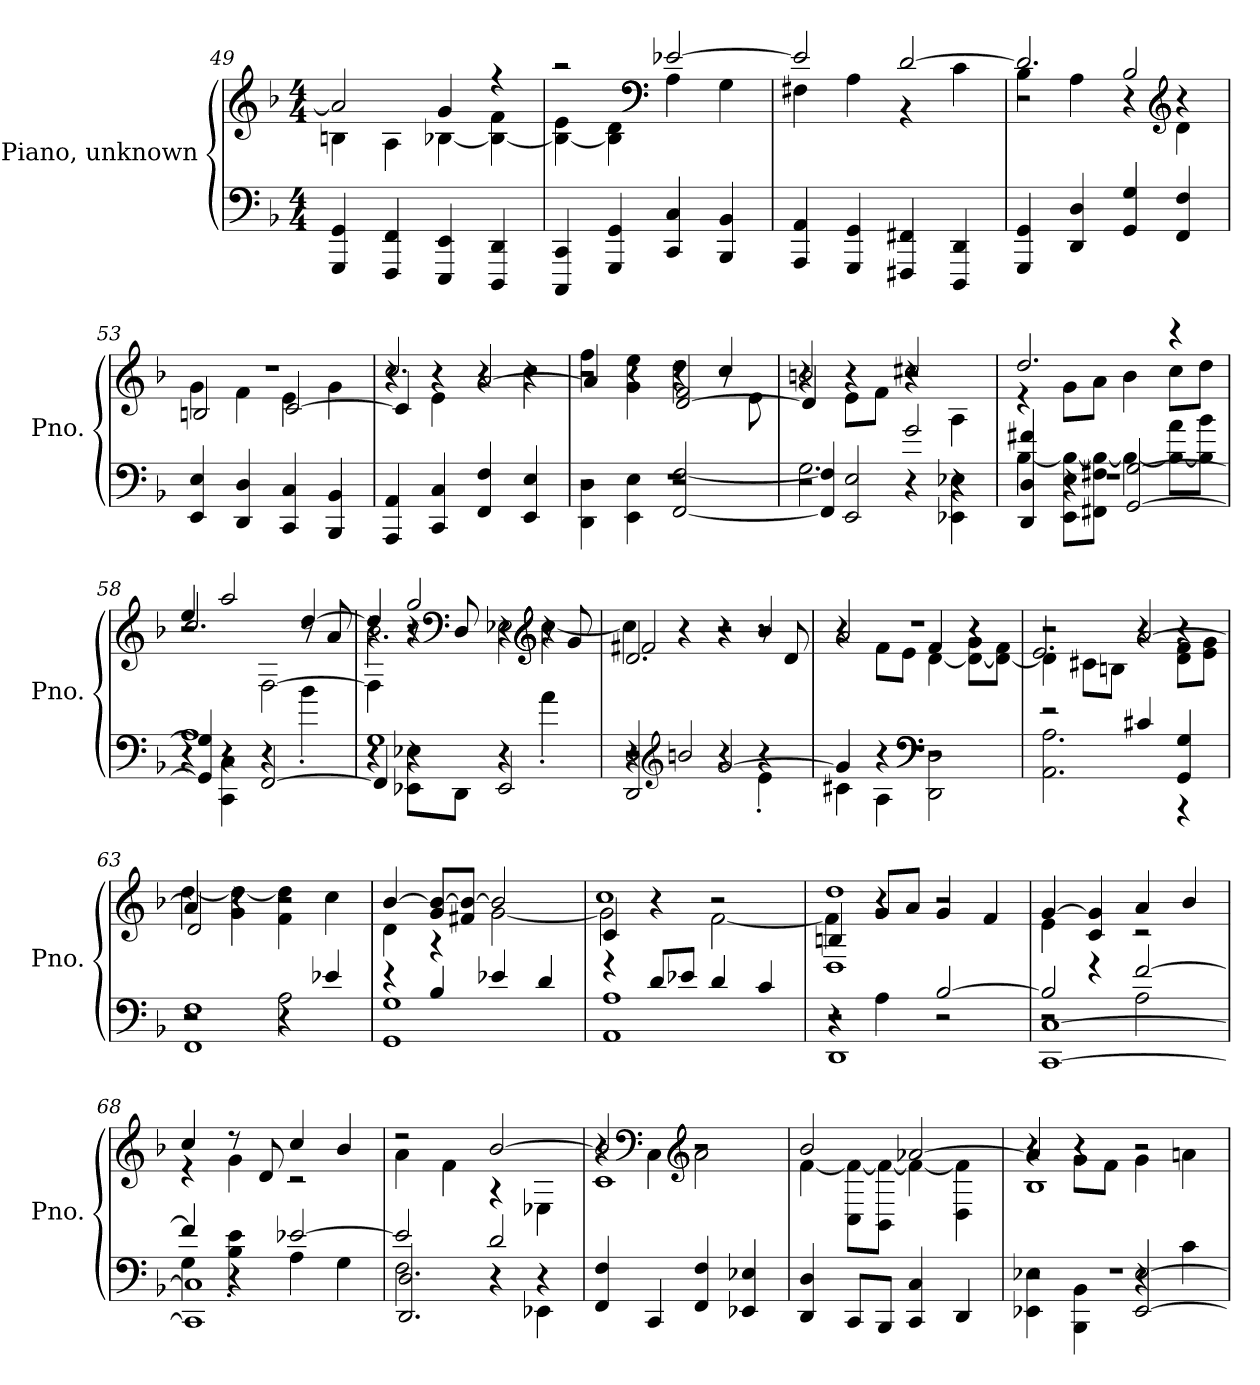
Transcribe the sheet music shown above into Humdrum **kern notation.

**kern	**kern
*part1	*part1
*staff2	*staff1
*I"Piano, unknown	*
*I'Pno.	*
*clefF4	*clefG2
*k[b-]	*k[b-]
*M4/4	*M4/4
=49	=49
*	*^
4GGG/ 4GG/	2a/]	4Bn\
4FFF/ 4FF/	.	4A\
4EEE/ 4EE/	4g/	[4B-X\
4DDD/ 4DD/	4r	4B-\_ 4f\
!!LO:LB:g=z	!!
=50	=50	=50
4CCC/ 4CC/	2r	4B-\_ 4e\
4GGG/ 4GG/	.	4B-\] 4d\
*	*clefF4	*
4CC/ 4C/	[2e-X/	4A\
4BBB-/ 4BB-/	.	4G\
=51	=51	=51
4AAA/ 4AA/	2e-/]	4F#X\
4GGG/ 4GG/	.	4A\
4FFF#X/ 4FF#X/	[2d/	4r
4DDD/ 4DD/	.	4c\
=52	=52	=52
*	*	*^
4GGG/ 4GG/	2.d/]	4B-\	2r
4DD/ 4D/	.	4A\	.
4GG/ 4G/	.	4r	2B-/
*	*clefG2	*	*
4FF/ 4F/	4r	4d\	.
=53	=53	=53	=53
4EE/ 4E/	1r	4g\	2Bn/
4DD/ 4D/	.	4f\	.
4CC/ 4C/	.	4e\	[2c/
4BBB-/ 4BB-/	.	4g\	.
=54	=54	=54	=54
4AAA/ 4AA/	2.cc/	4r	4c/]
4CC/ 4C/	.	4e\	4r
4FF/ 4F/	.	4r	[2a/
4EE/ 4E/	4r	4cc\	.
=55	=55	=55	=55
*^	*	*	*
*	*^	*	*	*
1r	2r	4DD\ 4D\	2r	4ff\	4a/]
.	.	4EE\ 4E\	.	4g\ 4ee\	4r
.	[2FF/ [2F/	2r	4r	4dd\	[2d/ 2f/
.	.	.	4cc/	8r	.
.	.	.	.	8e\	.
!!LO:LB:g=z	!!	!!
=56	=56	=56	=56	=56	=56
*	*	*^	*	*	*
2r	2.G\	4FF/] 4F/]	2r	2bn/	4r	4d/]
.	.	2EE/ 2E/	.	.	8e\L	4r
.	.	.	.	.	8f\J	.
2g/	.	.	4r	2cc#X/	4r	2r
.	4r	4r	4EE-X\ 4E-X\	.	4A\	.
*	*	*v	*v	*	*	*
*	*	*	*	*v	*v
=57	=57	=57	=57	=57
1r	[4B-\	4DD/ 4D/ 4f#X/	2.dd/	4r
.	8EE\ 8E\ 8B-\_L	4r	.	8g\L
.	8FF#X\ 8F#X\ 8B-\_J	.	.	8a\J
.	4B-\_	[2GG/ [2G/	.	4b-\
.	8B-\_ 8a\L	.	4r	8cc\L
.	8B-\] 8b-\J	.	.	8dd\J
=58	=58	=58	=58	=58
*	*	*	*	*^
1A	4r	4GG/] 4G/]	4ee/	2.cc/	2r
.	4CC\ 4C\	4r	2aa/	.	.
.	4r	[2FF/	.	.	[2F\
.	4b-'\	.	[4dd/	8r	.
.	.	.	.	8a/	.
=59	=59	=59	=59	=59	=59
*	*	*	*	*	*^
1G	4r	4FF/]	4dd/]	2.b-\	4r	4F\]
.	8EE-X\ 8E-X\L	4r	2gg/	.	8r	4r
*	*	*	*clefF4	*	*	*
.	8DD\J	.	.	.	8D/	.
.	4r	2EE-/	.	.	4r	2E-X\
*	*	*	*clefG2	*	*	*
.	4a'\	.	4r	[4cc\	8r	.
.	.	.	.	.	8g/	.
*	*	*	*	*	*v	*v
!!LO:LB:g=z
=60	=60	=60	=60	=60	=60
4r	2r	2DD/ 2D/	2.d/	4cc\]	2f#X/
*clefG2	*	*	*	*	*
2bn/	.	.	.	4r	.
.	4r	[2g/	.	2r	4r
4r	4e'\	.	4b-/	.	8r
.	.	.	.	.	8d/
=61	=61	=61	=61	=61	=61
1r	4c#X\	4g/]	1r	4r	2a/
.	4A\	4r	.	8f\L	.
.	.	.	.	8e\J	.
*clefF4	*	*	*	*	*
.	2DD\ 2D\	2r	.	[4d\	4f/
.	.	.	.	8d\_ 8g\L	4r
.	.	.	.	8d\_ 8f\J	.
*	*v	*v	*	*	*
=62	=62	=62	=62	=62
2r	2.AA\ 2.A\	2r	4d\]	2.e/
.	.	.	8c#X\L	.
.	.	.	8Bn\J	.
4c#X/	.	[2a/	4r	.
4GG/ 4G/	4r	.	8d\ 8f\L	4r
.	.	.	8e\ 8g\J	.
=63	=63	=63	=63	=63
*	*^	*	*	*
2r	2r	1FF 1F	4a/]	[4dd\	2d/
.	.	.	4r	4g\ 4dd\_	.
4r	2A\	.	2r	4f\ 4dd\]	2r
4e-X/	.	.	.	4cc\	.
*	*v	*v	*	*	*
*	*	*	*v	*v
!!LO:PB:g=z
=64	=64	=64	=64
4r	1GG 1G	[4b-/	4d\
4B-/	.	8g/ 8b-/_L	4r
.	.	8f#X/ 8b-/_J	.
4e-X/	.	2b-/]	[2g\
4d/	.	.	.
=65	=65	=65	=65
*	*	*	*^
4r	1AA 1A	4c/	2g\]	1cc
8d/L	.	4r	.	.
8e-X/J	.	.	.	.
4d/	.	2r	[2f\	.
4c/	.	.	.	.
=66	=66	=66	=66	=66
*	*^	*	*	*
2r	4r	1DD	4Bn/	4f\]	1D 1dd
.	4A\	.	8g/L	4r	.
.	.	.	8a/J	.	.
[2B-/	2r	.	4g/	2r	.
.	.	.	4f/	.	.
*	*	*	*	*v	*v
=67	=67	=67	=67	=67
2B-/]	2r	[1CC [1C	[4g/	4e\
.	.	.	4c/ 4g/]	4r
[2f/	2A\	.	4a/	2r
.	.	.	4b-/	.
=68	=68	=68	=68	=68
4f/]	4G\	1CC] 1C]	4cc/	4r
4r	4B-\' 4e\'	.	8r	4g\
.	.	.	8d/	.
[2e-X/	4A\	.	4cc/	2r
.	4G\	.	4b-/	.
=69	=69	=69	=69	=69
2e-/]	2F\	2.DD/ 2.D/	2r	4a\
.	.	.	.	4f\
2d/	4r	.	[2b-/	4r
.	4EE-X\	4r	.	4E-X\
*v	*v	*v	*	*
!!LO:LB:g=z
=70	=70	=70
*	*	*^
4FF/ 4F/	2b-/]	4r	1c
*	*clefF4	*	*
4CC/	.	4C\	.
*	*clefG2	*	*
4FF/ 4F/	2r	2a\	.
4EE-X/ 4E-X/	.	.	.
*	*	*v	*v
=71	=71	=71
4DD/ 4D/	2b-/	[4f\
8CC/L	.	8C\ 8f\_L
8BBB-/J	.	8BB-\ 8f\_J
4CC/ 4C/	[2a-X/	4f\_
4DD/	.	4D\ 4f\]
=72	=72	=72
*^	*	*^
*	*^	*	*	*
1r	4EE-X\ 4E-X\	2r	4a-/]	4r	1B-
.	4BBB-\ 4BB-\	.	4r	8g\L	.
.	.	.	.	8f\J	.
.	4r	[2EE-/ [2E-/	2r	4g\	.
.	4c\	.	.	4an\	.
*v	*v	*v	*	*	*
*	*v	*v	*v
=	=
*-	*-
